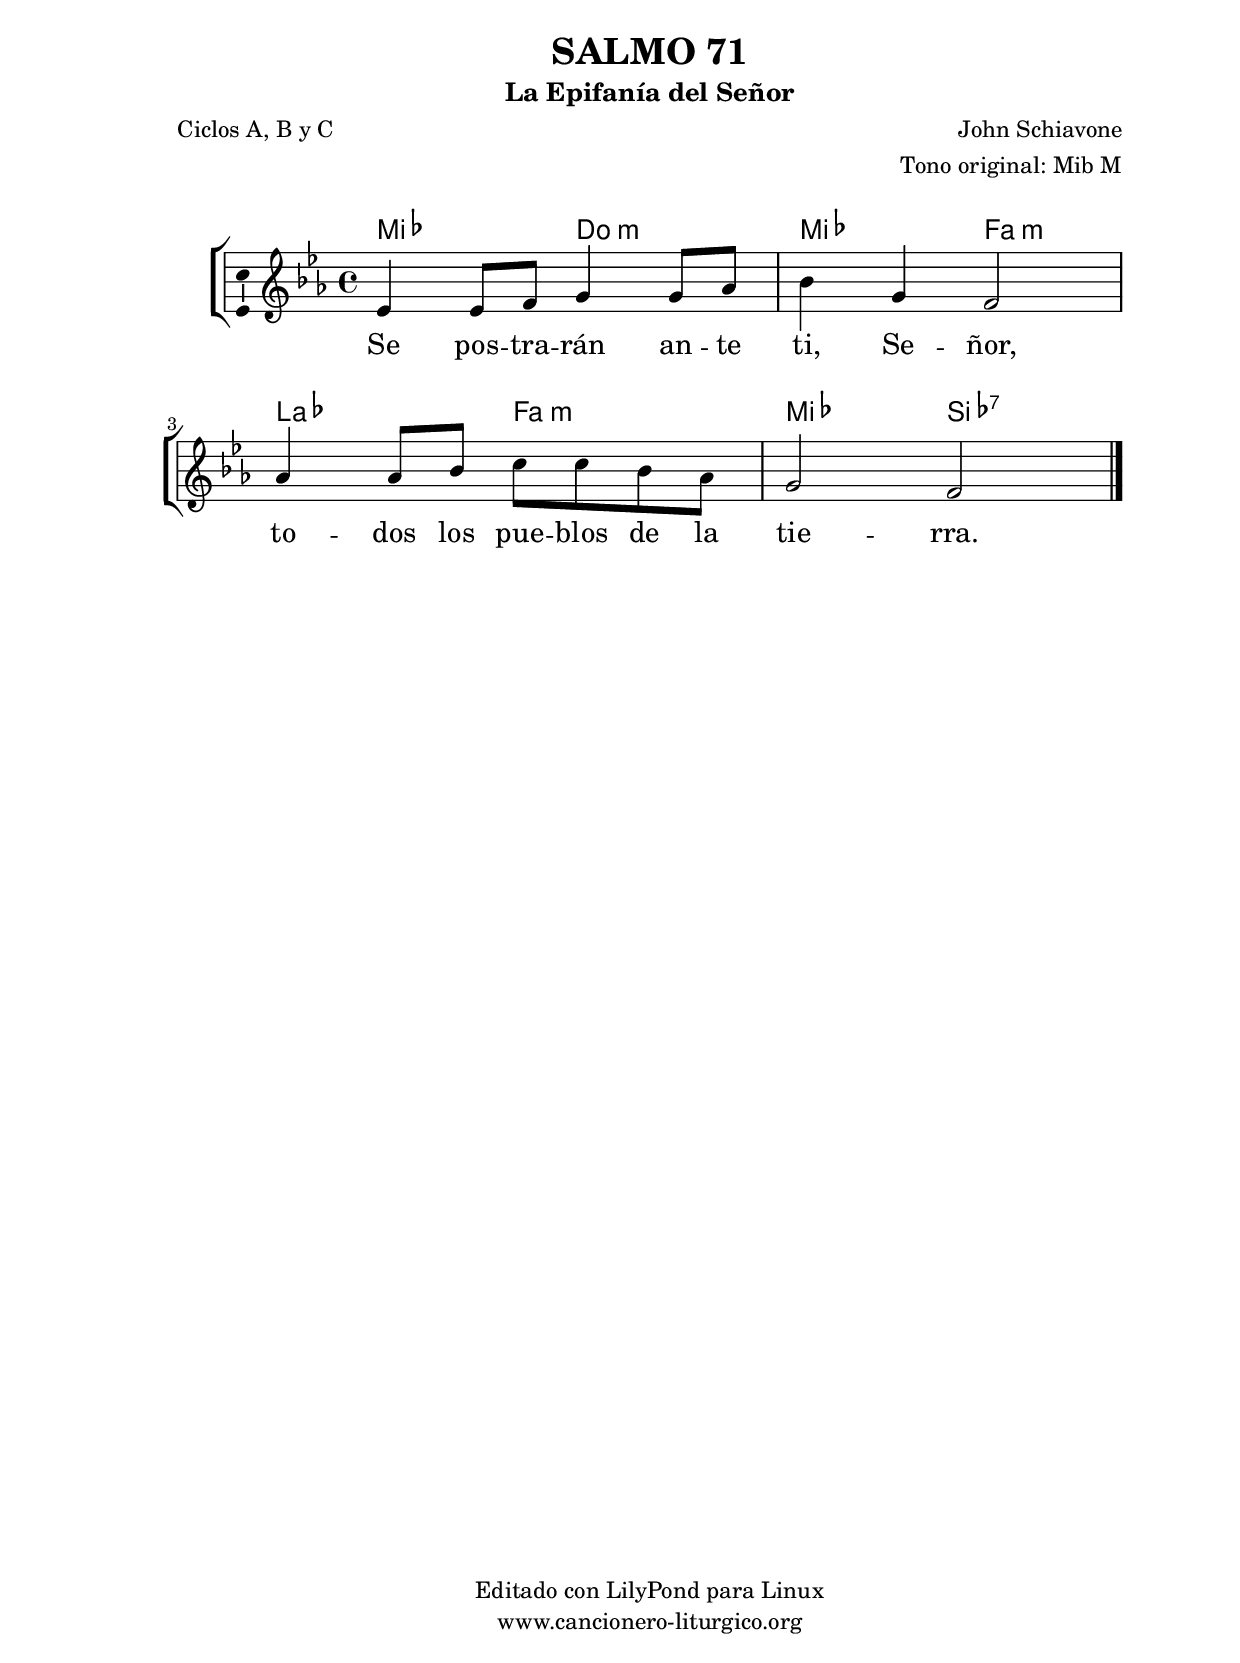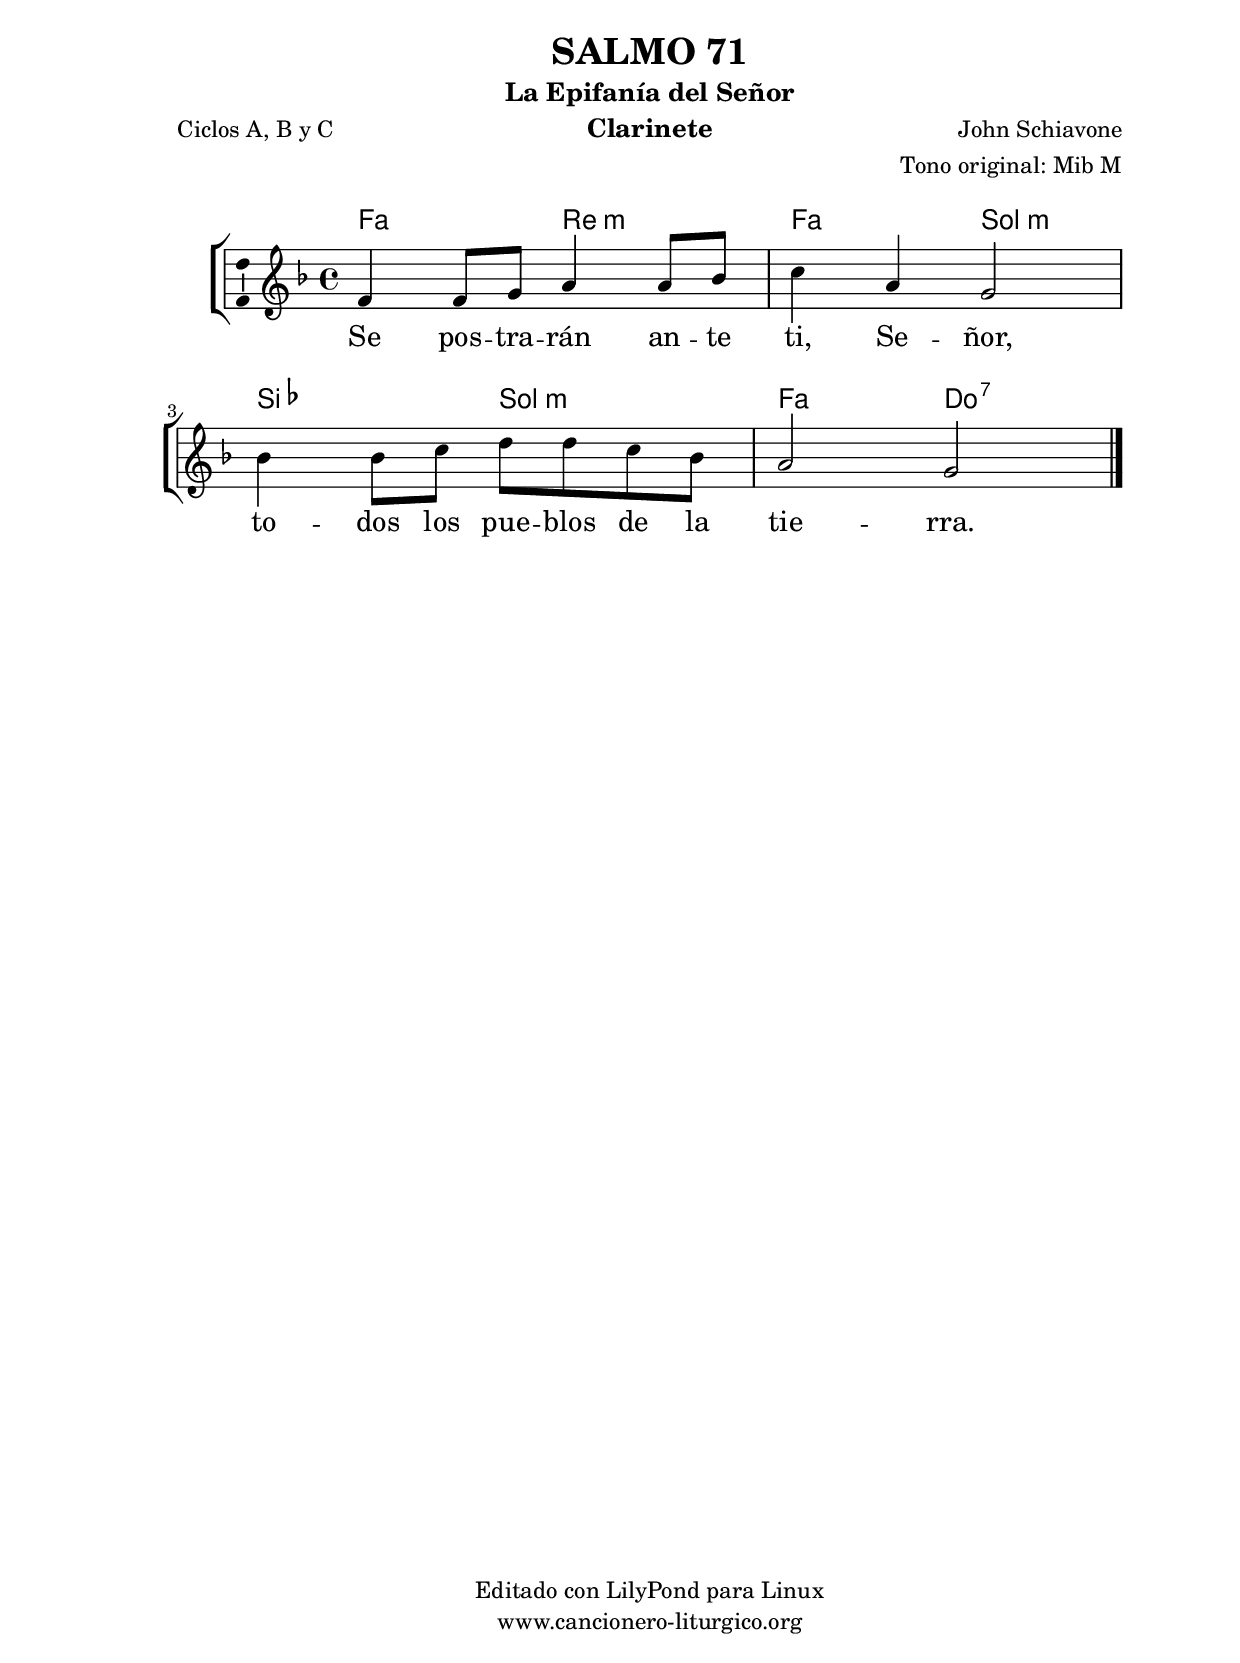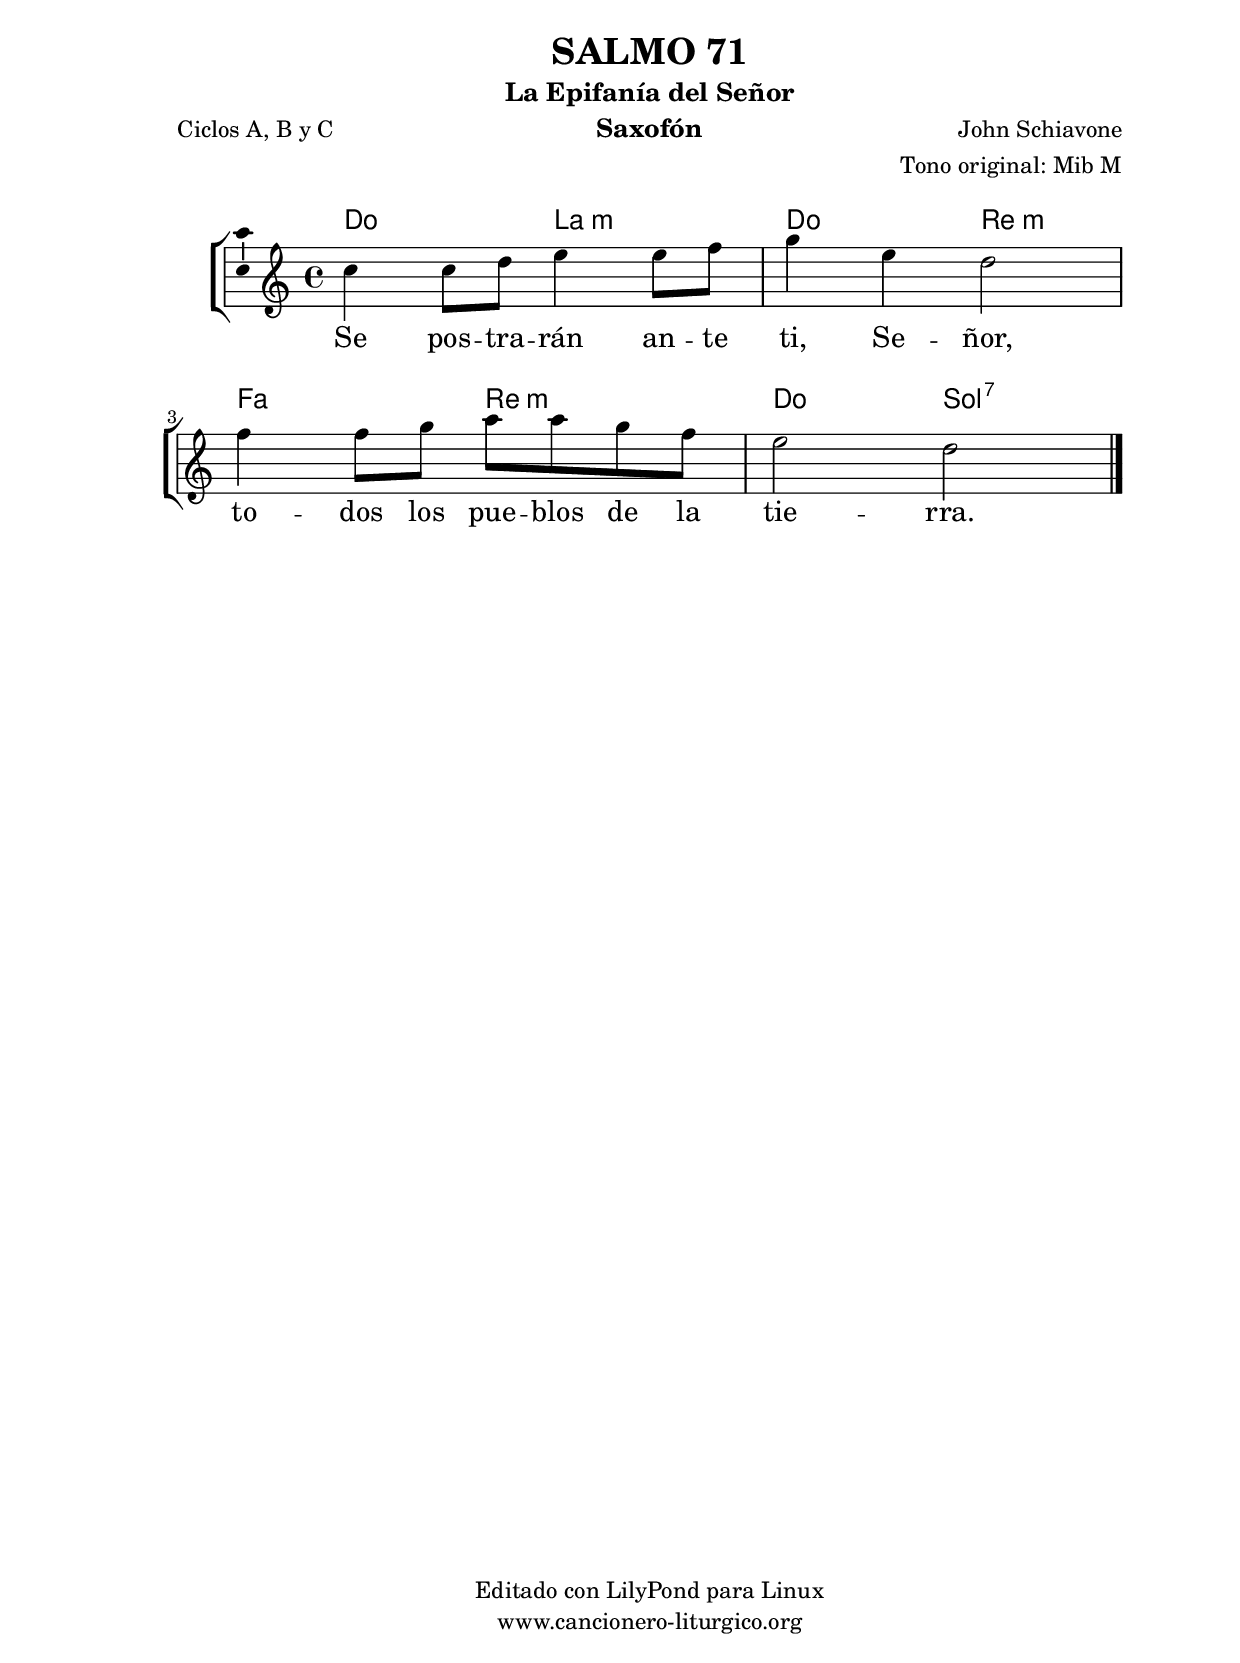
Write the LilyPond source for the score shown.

%
%para convertir .midi en .wav:
%timidity filename.midi -Ow -o finename.wav
%
%
%Para convertir de .wav a .mp3:
%lame -h -m j filename.wav
%
%
%para escuchar el midi:
%timidity nombrefichero.midi
%


%versión de lilypond para la que se ha escrito esta partitura:
\version "2.16.0"

	%Tamaño papel
	#(set-default-paper-size "a4")
	%Tamaño partitura
	#(set-global-staff-size 20)
	%No responde al pulsar sobre una nota
	#(ly:set-option 'point-and-click #f)

%parámetros del encabezamiento:
\header {
	title = "SALMO 71"
	subtitle = "La Epifanía del Señor"
	composer = "John Schiavone"
	poet = "Ciclos A, B y C"
	meter = ""
	arranger = "Tono original: Mib M"
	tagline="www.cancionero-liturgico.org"
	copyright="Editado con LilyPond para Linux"
	}

%parámetros asociados al papel:
\paper  {
	oddHeaderMarkup = \markup {\fill-line { \on-the-fly #not-first-page \fromproperty #'header:title \on-the-fly #not-first-page \fromproperty #'header:composer }}
	evenHeaderMarkup = \markup {\fill-line { \fromproperty #'header:composer \fromproperty #'header:title }}
	#(set-paper-size "a4")
	print-page-number = ##f
	first-page-number = 1
	print-first-page-number = ##f
%	head-separation = 3.0 \cm
	top-margin = 2.0 \cm
	bottom-margin = 0.5\cm
%%%	bottom-margin = -1.0\cm
	left-margin = 3.0 \cm
	line-width = 16.0 \cm 
	indent = 8\mm
	interscoreline = 2.\mm
	between-system-space = 15\mm
%	para que las partituras no llenen la hoja:
	ragged-bottom = ##t
%	idem para la última hoja:
	ragged-last-bottom = ##f
%	para que las partituras llenen el ancho del papel:
	ragged-last = ##f
	after-title-space = 2.5 \cm
%page-count=1
%system-count=8

	%Flexible Vertical Spacing
%	markup-markup-spacing =
%	#'((basic-distance . 15) (minimum-distance . 15) (padding . 3))
	markup-system-spacing =
	#'((basic-distance . 15) (minimum-distance . 15) (padding . 3))
	system-system-spacing =
	#'((basic-distance . 15) (minimum-distance . 15) (padding . 3))
	score-system-spacing =
	#'((basic-distance . 15) (minimum-distance . 15) (padding . 5))
%	top-system-spacing = % header
%	#'((basic-distance . 8) (minimum-distance . 0) (padding . 3))
%	top-markup-spacing =
%	#'((basic-distance . 20) (minimum-distance . 20) (padding . 3))
	last-bottom-spacing = % footer
	#'((basic-distance . 5) (minimum-distance . 5) (padding . 3))
%	score-markup-spacing =
%	#'((basic-distance . 16) (minimum-distance . 13) (padding . 3))

	}


%parámetros que afectan a toda la partitura:
global =  {
	%clave de sol (G):
	\clef G
	%armadura:
%	\transpose f e
	\key ees \major
	\tempo 4=100
	\set Score.tempoHideNote = ##t
	}


acordes = {
	\italianChords
	\chordmode {
%	\transpose f e
{

ees2 c:m ees f:m aes f:m ees bes:7

	}
	}
}

melodia = 
%	\transpose f e
{
	\relative c'{

\time 4/4
ees4 ees8 f g4 g8 aes
bes4 g f2
aes4 aes8 bes c c bes aes
g2 f

	\bar "|."
	}
	}


texto = \lyricmode {
Se pos -- tra -- rán an -- te ti, Se -- ñor, to -- dos los pue -- blos de la tie -- rra.
	}


acordesStaff = \context ChordNames = acordesStaff <<
	\set chordChanges = ##t
	\acordes
	>>


vozStaff = \context Voice = vozStaff
\with {\consists "Ambitus_engraver"}
<<
%	\set Staff.instrumentName = ""
%	\set Staff.shortInstrumentName = ""
%	\set Staff.midiInstrument = #"clarinet"
%	\set Staff.midiInstrument = #"cello"
%	\set Staff.midiInstrument = #"flute"
	\set Staff.midiInstrument = #"electric guitar (jazz)"
%	\set Staff.midiInstrument = #"english horn"
%	\set Staff.midiInstrument = #"violin"
%	\set Staff.midiInstrument = #"glockenspiel"
	\set Staff.midiMinimumVolume = #0.7
	\set Staff.midiMaximumVolume = #0.9
	\global
	\melodia
	>>


textoStaff = \context Lyrics = textoStaff <<
	\lyricsto vozStaff \texto
	>>

\book {
	\score {
		\context ChoirStaff {
			\override StaffGroup.SystemStartBracket #'collapse-height = #1
			\override Score.SystemStartBar #'collapse-height = #1
			<<
			\acordesStaff
			\vozStaff
			\textoStaff
			>>
			}
		\layout {
	    		\context {
				\Lyrics
				\override LyricText #'font-size = #2
				}
	   		 \context {
				\Score
				%fontSize = #3
				\override StaffSymbol #'staff-space = #(magstep +3)
				%\override Beam #'thickness = #0.55
				%\override SpacingSpanner #'spacing-increment = #1.0
				%\override Slur #'height-limit = #1.5
				}
			}
		}
	\score {
		\unfoldRepeats
		\context ChoirStaff {
			<<
			\acordesStaff
			\vozStaff
			>>
			}
		\midi {
	  		\context {
	  			\Score
				tempoWholesPerMinute = #(ly:make-moment 70 4)
				}
			}
		}
	}

%Partitura para clarinete
#(define output-suffix "C")
\book {
	\header{
		instrument = "Clarinete"
		}
	\score {
		\context ChoirStaff {
			\override StaffGroup.SystemStartBracket #'collapse-height = #1
			\override Score.SystemStartBar #'collapse-height = #1
\transpose c d
			<<
			\acordesStaff
			\vozStaff
			\textoStaff
			>>
			}
		\layout {
	    		\context {
				\Lyrics
				\override LyricText #'font-size = #2
				}
	   		 \context {
				\Score
				%fontSize = #3
				\override StaffSymbol #'staff-space = #(magstep +3)
				%\override Beam #'thickness = #0.55
				%\override SpacingSpanner #'spacing-increment = #1.0
				%\override Slur #'height-limit = #1.5
				}
			}
		}
	}

%Partitura para saxofón
#(define output-suffix "S")
\book {
	\header{
		instrument = "Saxofón"
		}
	\score {
		\context ChoirStaff {
			\override StaffGroup.SystemStartBracket #'collapse-height = #1
			\override Score.SystemStartBar #'collapse-height = #1
\transpose c a
			<<
			\acordesStaff
			\vozStaff
			\textoStaff
			>>
			}
		\layout {
	    		\context {
				\Lyrics
				\override LyricText #'font-size = #2
				}
	   		 \context {
				\Score
				%fontSize = #3
				\override StaffSymbol #'staff-space = #(magstep +3)
				%\override Beam #'thickness = #0.55
				%\override SpacingSpanner #'spacing-increment = #1.0
				%\override Slur #'height-limit = #1.5
				}
			}
		}
	}

